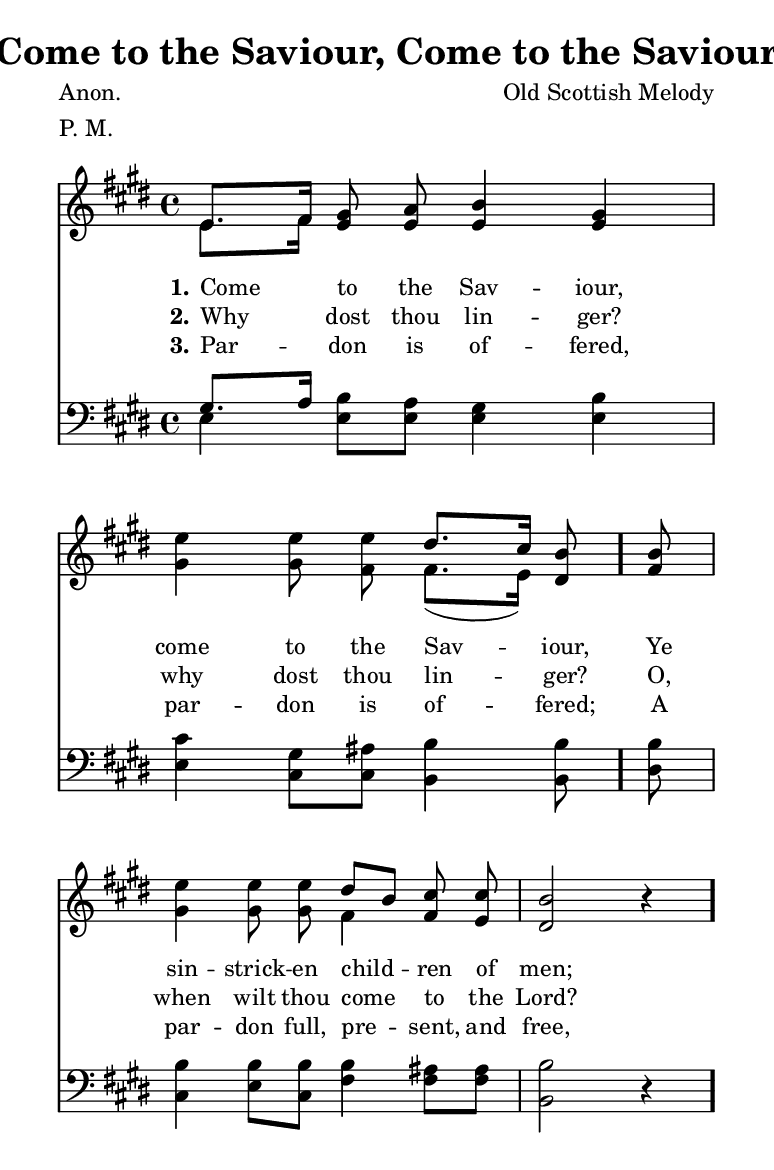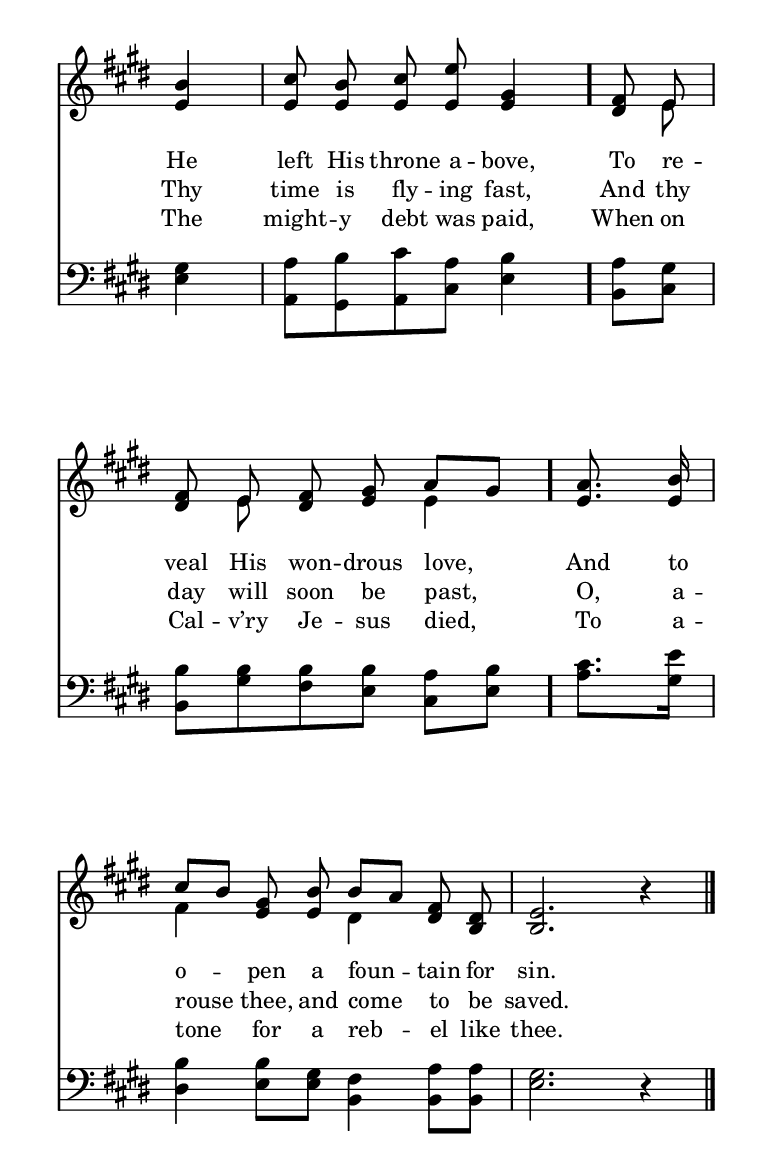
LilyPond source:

\include "common/global.ily"
\paper {
  \include "common/paper.ily"
  systems-per-page = ##f
}

\header{
  hymnnumber = "72"
  title = "Come to the Saviour, Come to the Saviour"
  tunename = ""
  meter = "P. M."
  poet = "Anon."
  composer = "Old Scottish Melody"
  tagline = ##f
}

% for fermata in MIDI
ta = { \tempo 4=76 }
tb = { \tempo 4=38 }

global = {
  \include "common/overrides.ily"
  %\override Staff.TimeSignature.style = #'numbered
  \time 4/4
  \override Score.MetronomeMark.transparent = ##t % hide all fermata changes too
  \ta
  \key e \major
  \autoBeamOff
}

notesSoprano = {
\global
\relative c' {

	e8.[ fis16] gis8 a8 b4 gis4 | e'4 e8 e8 dis8.[ cis16] b8
	b8 | e4 e8 e8 dis8[ b8] cis8 cis8 | b2 r4
	b4 | cis8 b8 cis8 e8 gis,4
	fis8 e8 fis8 e8 fis8 gis8 a8[ gis8]
	a8. b16 | cis8[ b8] gis8 b8 b8[ a8] fis8 dis8 | e2. r4

  \bar "|."

}
}

notesAlto = {
\global
\relative e' {

	e8.[ fis16] e8 e8 e4 e4 | gis4 gis8 fis8 fis8.[( e16)] dis8
	fis8 | gis4 gis8 gis8 fis4 fis8 e8 | dis2 r4
	e4 | e8 e8 e8 e8 e4
	dis8 e8 | dis8 e8 dis8 e8 e4
	e8. e16 | fis4 e8 e8 dis4 dis8 b8 | b2. r4

}
}

notesTenor = {
\global
\relative a {

	gis8.[ a16] b8 a8 gis4 b4 | cis4 gis8 ais8 b4 b8
	b8 | b4 b8 b8 b4 ais8 ais8 | b2 r4
	gis4 | a8 b8 cis8 a8 b4
	a8 gis b8 b8 b8 b8 a8[ b8]
	cis8. e16 | b4 b8 gis8 fis4 a8 a8 | gis2. r4

}
}

notesBass = {
\global
\relative f {

	e4 e8 e8 e4 e4 | e4 cis8 cis8 b4 b8
	dis8 | cis4 e8 cis8 fis4 fis8 fis8 | b,2 r4
	e4 | a,8 gis8 a8 cis8 e4
	b8 cis8 | b8 gis'8 fis8 e8 cis8[ e8]
	a8. gis16 | dis4 e8 e8 b4 b8 b8 | e2. r4

}
}

wordsA = \lyricmode {
\set stanza = "1."

Come to the Sav -- iour, come to the Sav -- iour, \bar "."
Ye {\break} sin -- strick -- en child -- ren of men; \bar "."
He left His throne a -- bove, \bar "."
To re -- {\break} veal His won -- drous love, \bar "."
And to o -- pen a foun -- tain for sin. \bar "."

}

wordsB = \lyricmode {
\set stanza = "2."

Why dost thou lin -- ger? why dost thou lin -- ger?
O, when wilt thou come to the Lord?
Thy time is fly -- ing fast,
And thy day will soon be past,
O, a -- rouse thee, and come to be saved.

}

wordsC = \lyricmode {
\set stanza = "3."

Par -- don is of -- fered, par -- don is of -- fered;
A par -- don full, pre -- sent, and free,
The might -- y debt was paid,
When on Cal -- v’ry Je -- sus died,
To a -- tone for a reb -- el like thee.

}

wordsD = \markuplist {

\line { Come to the fountain, come to the fountain, }
\line { The fountain which cleanses the soul; }
\line { ’Tis cleansing far and near, }
\line { And its streams are flowing here, }
\line { Oh, believe it, and thou art made whole! }

}

wordsE = \markuplist {

\line { I do believe it! I do believe it; }
\line { I am saved through the blood of the Lamb; }
\line { My happy soul is free, }
\line { For the Lord has pardoned me, }
\line { Hallelujah to Jesus’ name! }

}

\score {
  \context ChoirStaff <<
    \context Staff = upper <<
      \set Staff.autoBeaming = ##f
      \set ChoirStaff.systemStartDelimiter = #'SystemStartBar
      \set ChoirStaff.printPartCombineTexts = ##f
      \partcombine #'(2 . 9) \notesSoprano \notesAlto
      \context NullVoice = sopranos { \voiceOne << \notesSoprano >> }
      \context NullVoice = altos { \voiceTwo << \notesAlto >> }
      \context Lyrics = one   \lyricsto sopranos \wordsA
      \context Lyrics = two   \lyricsto sopranos \wordsB
      \context Lyrics = three \lyricsto sopranos \wordsC
    >>
    \context Staff = men <<
      \clef bass
      \set ChoirStaff.printPartCombineTexts = ##f
      \partcombine #'(2 . 9) \notesTenor \notesBass
      \context NullVoice = tenors { \voiceOne << \notesTenor >> }
      \context NullVoice = basses { \voiceTwo << \notesBass >> }
    >>
  >>
  \layout {
    \include "common/layout.ily"
  }
  \midi{
    \include "common/midi.ily"
  }
}

\markup { \fill-line { \column {
  \line{ \bold 4 \column { \wordsD } } \combine \null \vspace #0.4
  \line{ \bold 5 \column { \wordsE } } %\combine \null \vspace #0.4
} } }

\version "2.19.49"  % necessary for upgrading to future LilyPond versions.

% vi:set et ts=2 sw=2 ai nocindent syntax=lilypond:
